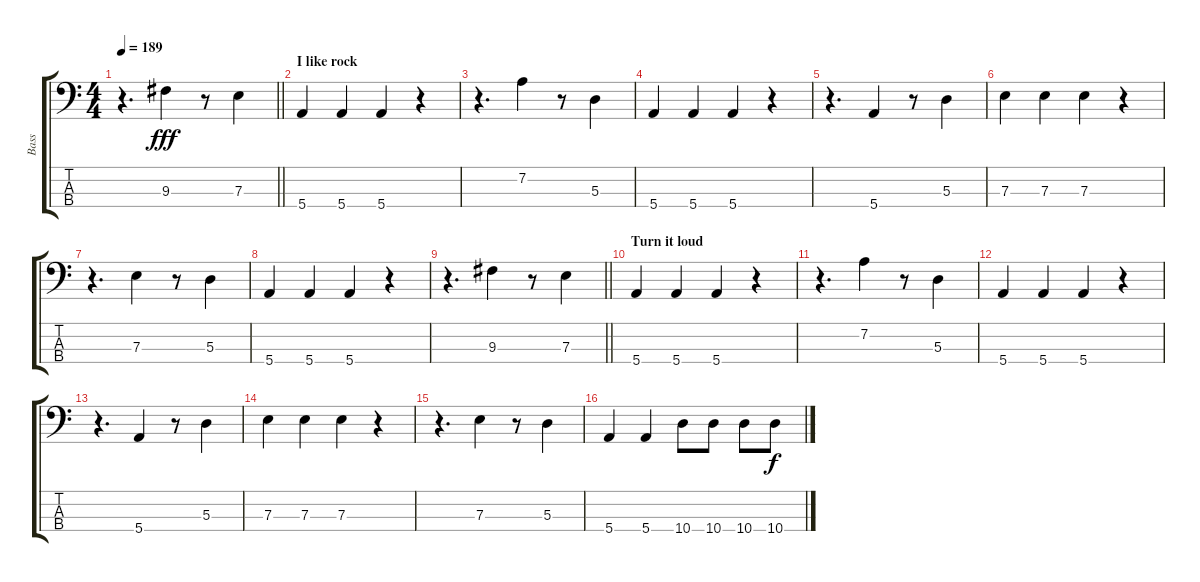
\track ("Bass" "Bass") {instrument electricbassfinger}
\staff {score tabs}
\tuning (G2 D2 A1 E1) {hide}
\ts (4 4)
\tempo 189
\clef f4
\barLineRight lightlight
\ks c
r.4{d dy fff} 9.3.4 r.8 7.3.4 |
\section ("" "I like rock")
5.4.4 5.4.4 5.4.4 r.4 |
r.4{d} 7.2.4 r.8 5.3.4 |
5.4.4 5.4.4 5.4.4 r.4 |
r.4{d} 5.4.4 r.8 5.3.4 |
7.3.4 7.3.4 7.3.4 r.4 |
r.4{d} 7.3.4 r.8 5.3.4 |
5.4.4 5.4.4 5.4.4 r.4 |
\barLineRight lightlight
r.4{d} 9.3.4 r.8 7.3.4 |
\section ("" "Turn it loud")
5.4.4 5.4.4 5.4.4 r.4 |
r.4{d} 7.2.4 r.8 5.3.4 |
5.4.4 5.4.4 5.4.4 r.4 |
r.4{d} 5.4.4 r.8 5.3.4 |
7.3.4 7.3.4 7.3.4 r.4 |
r.4{d} 7.3.4 r.8 5.3.4 |
5.4.4 5.4.4 10.4.8 10.4.8 10.4.8 10.4.8{dy f}
